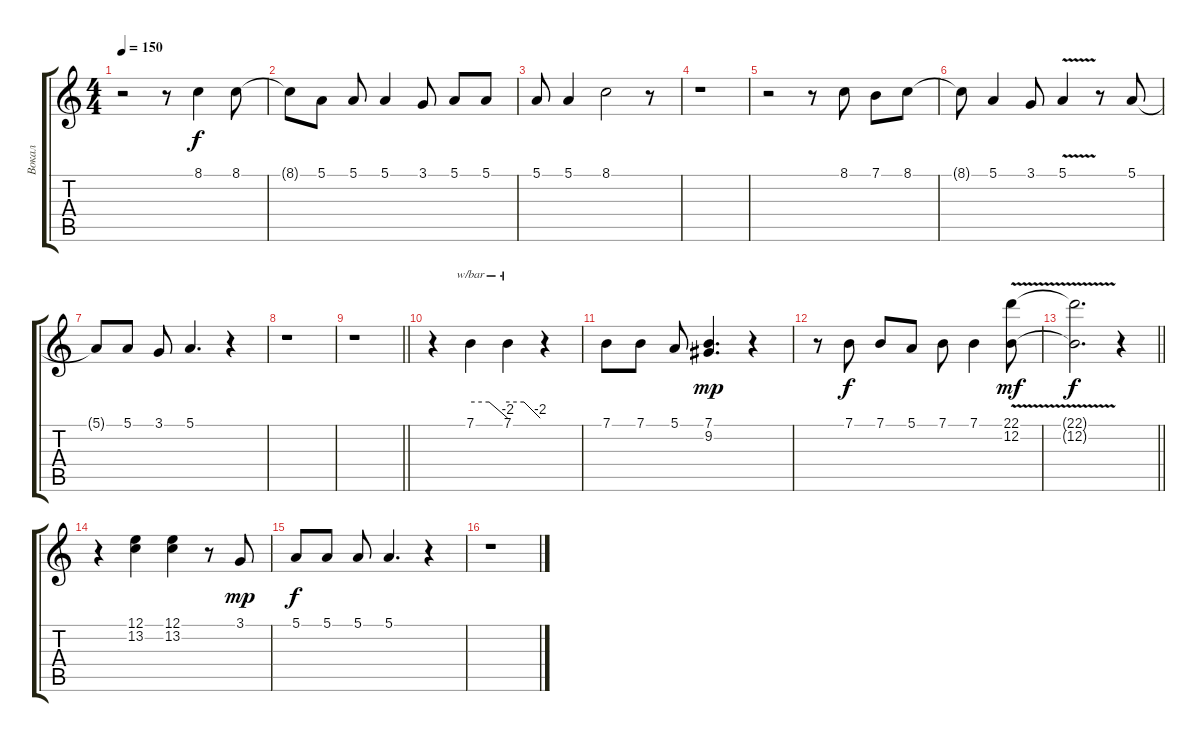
\track ("Вокал" "Вокал") {instrument oboe}
\staff {score tabs}
\tuning (E4 B3 G3 D3 A2 E2) {hide}
\ts (4 4)
\tempo 150
\clef g2
\ks c
r.2{dy f} r.8 8.1.4 8.1.8 |
8.1{t}.8 5.1.8 5.1.8 5.1.4 3.1.8 5.1.8 5.1.8 |
5.1.8 5.1.4 8.1.2 r.8 |
r.1 |
r.2 r.8 8.1.8 7.1.8 8.1.8 |
8.1{t}.8 5.1.4 3.1.8 5.1{v}.4 r.8 5.1.8 |
5.1{t}.8 5.1.8 3.1.8 5.1.4{d} r.4 |
r.1 |
\barLineRight lightlight
r.1 |
r.4 7.1.4{tbe (custom default 0 0 30 0 60 -8)} 7.1.4{tbe (custom default 0 0 30 0 60 -8)} r.4 |
7.1.8 7.1.8 5.1.8 (7.1 9.2).4{d dy mp} r.4 |
r.8 7.1.8{dy f} 7.1.8 5.1.8 7.1.8 7.1.4 (22.1{v} 12.2{v}).8{dy mf} |
\barLineRight lightlight
(22.1{t} 12.2{t}).2{d dy f} r.4 |
r.4 (12.1 13.2).4 (12.1 13.2).4 r.8 3.1.8{dy mp} |
5.1.8{dy f} 5.1.8 5.1.8 5.1.4{d} r.4 |
r.1
